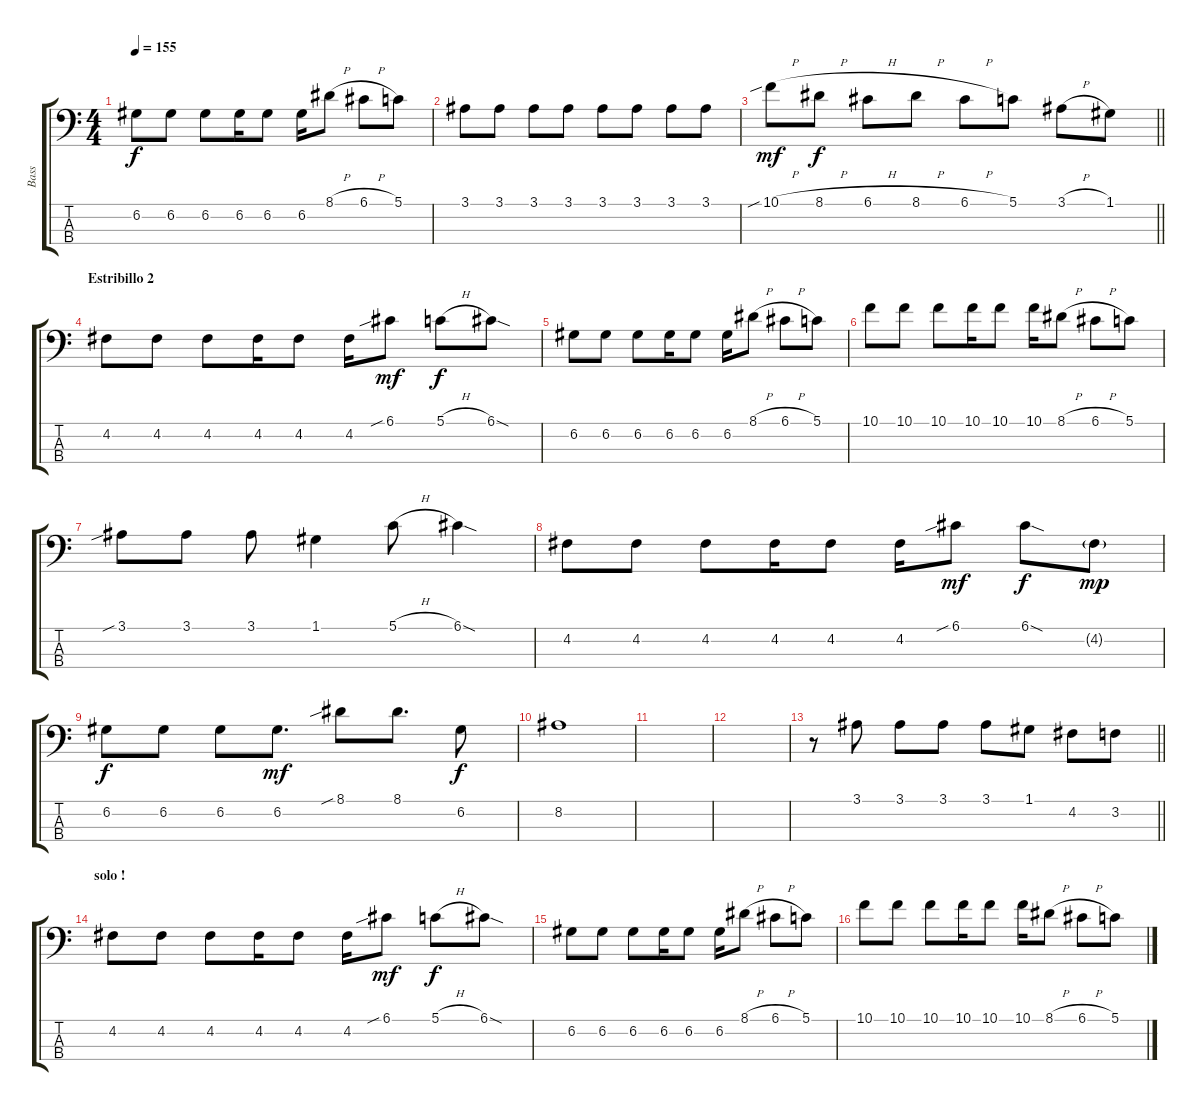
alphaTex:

\track ("Bass" "Bass") {instrument electricbassfinger}
\staff {score tabs}
\tuning (G2 D2 A1 E1) {hide}
\ts (4 4)
\tempo 155
\clef f4
\ks c
6.2.8{dy f} 6.2.8 6.2.8 6.2.16 6.2.8 6.2.16 8.1{h}.8 6.1{h}.8 5.1.8 |
3.1.8 3.1.8 3.1.8 3.1.8 3.1.8 3.1.8 3.1.8 3.1.8 |
\barLineRight lightlight
10.1{sib h}.8{dy mf} 8.1{h}.8{dy f} 6.1{h}.8 8.1{h}.8 6.1{h}.8 5.1.8 3.1{h}.8 1.1.8 |
\section ("" "Estribillo 2")
4.2.8 4.2.8 4.2.8 4.2.16 4.2.8 4.2.16 6.1{sib}.8{dy mf} 5.1{h}.8{dy f} 6.1{sod}.8 |
6.2.8 6.2.8 6.2.8 6.2.16 6.2.8 6.2.16 8.1{h}.8 6.1{h}.8 5.1.8 |
10.1.8 10.1.8 10.1.8 10.1.16 10.1.8 10.1.16 8.1{h}.8 6.1{h}.8 5.1.8 |
3.1{sib}.8 3.1.8 3.1.8 1.1.4 5.1{h}.8 6.1{sod}.4 |
4.2.8 4.2.8 4.2.8 4.2.16 4.2.8 4.2.16 6.1{sib}.8{dy mf} 6.1{sod}.8{dy f} 4.2{g}.8{dy mp} |
6.2.8{dy f} 6.2.8 6.2.8 6.2.8{d dy mf} 8.1{sib}.8 8.1.8{d} 6.2.8{dy f} |
8.2.1 |
|
|
\barLineRight lightlight
r.8 3.1.8 3.1.8 3.1.8 3.1.8 1.1.8 4.2.8 3.2.8 |
\section ("" "solo !")
4.2.8 4.2.8 4.2.8 4.2.16 4.2.8 4.2.16 6.1{sib}.8{dy mf} 5.1{h}.8{dy f} 6.1{sod}.8 |
6.2.8 6.2.8 6.2.8 6.2.16 6.2.8 6.2.16 8.1{h}.8 6.1{h}.8 5.1.8 |
10.1.8 10.1.8 10.1.8 10.1.16 10.1.8 10.1.16 8.1{h}.8 6.1{h}.8 5.1.8
